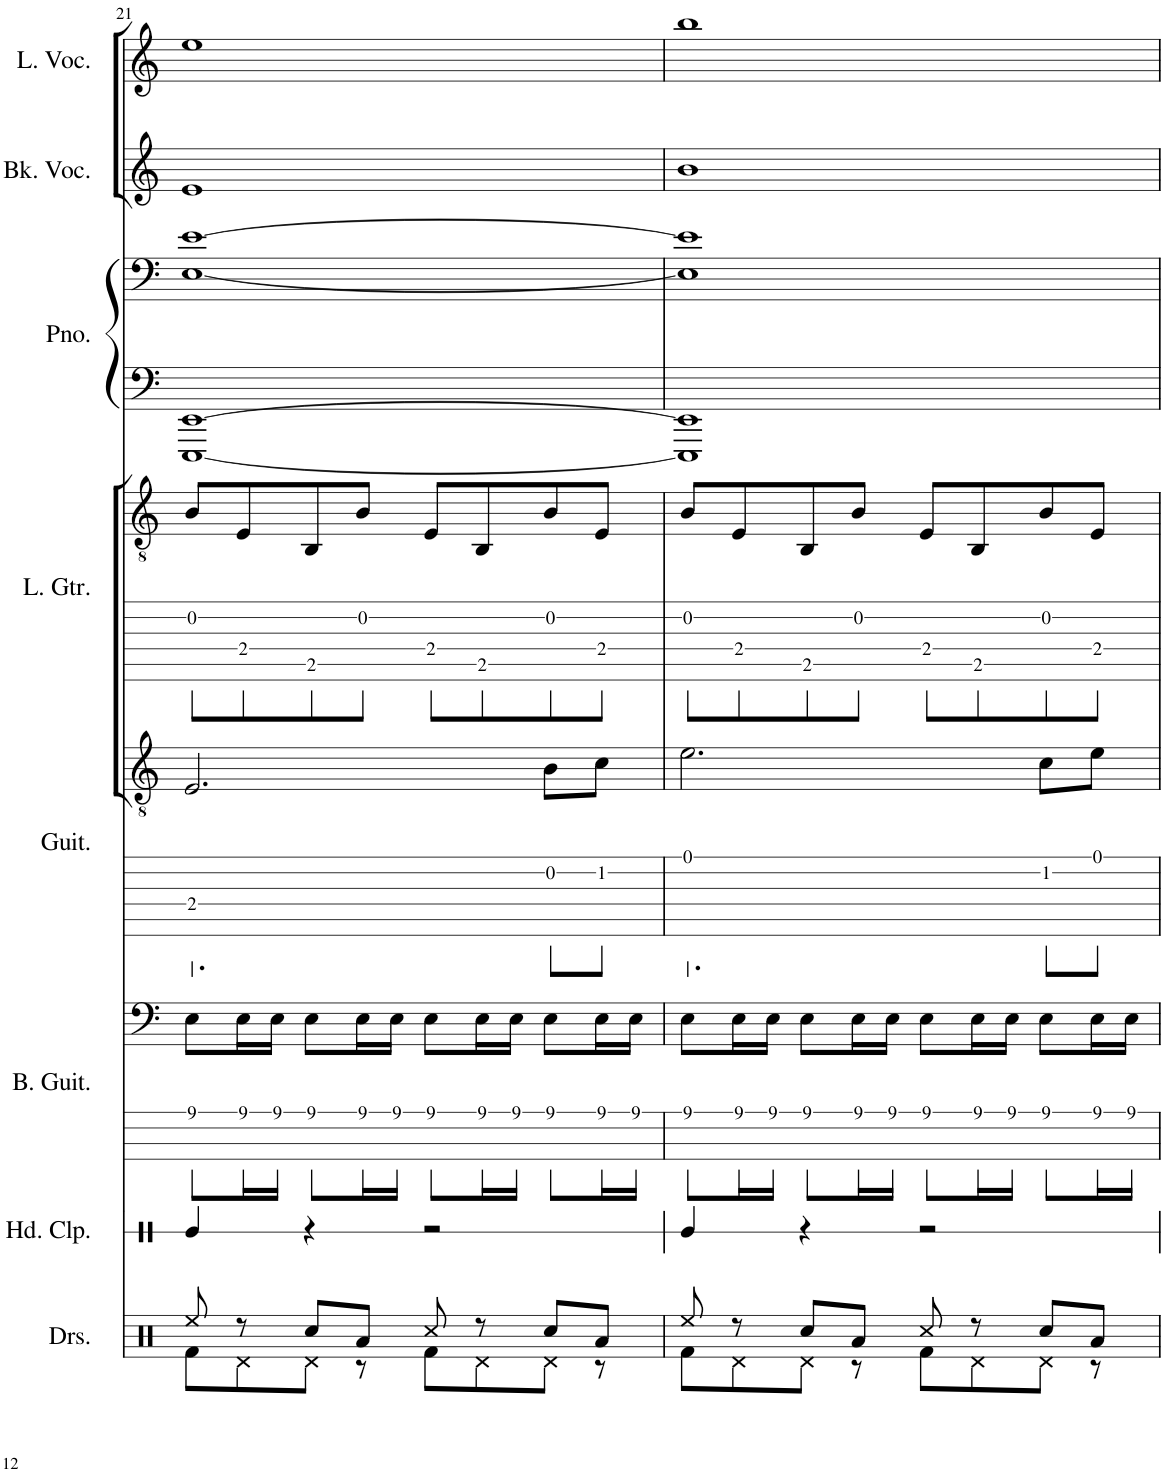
**kern	**kern	**kern	**kern	**kern	**kern	**kern	**kern	**kern	**kern	**kern	**kern
*part12	*part11	*part10	*part9	*part8	*part7	*part6	*part5	*part4	*part3	*part2	*part1
*staff12	*staff11	*staff10	*staff9	*staff8	*staff7	*staff6	*staff5	*staff4	*staff3	*staff2	*staff1
*I"Drumset	*I"Hand Clap	*I"Bass Guitar	*I"Bass Guitar	*I"Classical Guitar	*I"Classical Guitar	*I"Lead Guitar	*I"Lead Guitar	*I"Piano	*I"Piano	*I"Backing Vocals	*I"Lead Vocals
*I'Drs.	*I'Hd. Clp.	*I'B. Guit.	*I'B. Guit.	*I'Guit.	*I'Guit.	*I'L. Gtr.	*I'L. Gtr.	*I'Pno.	*I'Pno.	*I'Bk. Voc.	*I'L. Voc.
!!LO:PB:g=z
*clefX	*clefX	*	*clefF4	*	*clefGv2	*	*clefGv2	*clefF4	*clefF4	*clefG2	*clefG2
*	*	*Trd7c12	*Trd7c12	*	*	*	*	*	*	*	*
*k[]	*k[]	*k[]	*k[]	*k[]	*k[]	*k[]	*k[]	*k[]	*k[]	*k[]	*k[]
*M4/4	*M4/4	*M4/4	*M4/4	*M4/4	*M4/4	*M4/4	*M4/4	*M4/4	*M4/4	*M4/4	*M4/4
=21	=21	=21	=21	=21	=21	=21	=21	=21	=21	=21	=21
*^	*	*	*	*	*	*	*	*	*	*	*
8Ree/	8Rf\L	4Re/	8E\L	8E\L	2.E\	2.E/	8B\L	8B/L	[1EEE [1EE	[1E [1e	1e	1ee
8r	8Rd\	.	16E\L	16E\L	.	.	8E\	8E/	.	.	.	.
.	.	.	16E\JJ	16E\JJ	.	.	.	.	.	.	.	.
8Rcc/L	8Rd\J	4r	8E\L	8E\L	.	.	8BB\	8BB/	.	.	.	.
8Ra/J	8r	.	16E\L	16E\L	.	.	8B\J	8B/J	.	.	.	.
.	.	.	16E\JJ	16E\JJ	.	.	.	.	.	.	.	.
8Rcc/	8Rf\L	2r	8E\L	8E\L	.	.	8E\L	8E/L	.	.	.	.
8r	8Rd\	.	16E\L	16E\L	.	.	8BB\	8BB/	.	.	.	.
.	.	.	16E\JJ	16E\JJ	.	.	.	.	.	.	.	.
8Rcc/L	8Rd\J	.	8E\L	8E\L	8B\L	8B\L	8B\	8B/	.	.	.	.
8Ra/J	8r	.	16E\L	16E\L	8c\J	8c\J	8E\J	8E/J	.	.	.	.
.	.	.	16E\JJ	16E\JJ	.	.	.	.	.	.	.	.
=22	=22	=22	=22	=22	=22	=22	=22	=22	=22	=22	=22	=22
8Ree/	8Rf\L	4Re/	8E\L	8E\L	2.e\	2.e\	8B\L	8B/L	1EEE] 1EE]	1E] 1e]	1b	1bb
8r	8Rd\	.	16E\L	16E\L	.	.	8E\	8E/	.	.	.	.
.	.	.	16E\JJ	16E\JJ	.	.	.	.	.	.	.	.
8Rcc/L	8Rd\J	4r	8E\L	8E\L	.	.	8BB\	8BB/	.	.	.	.
8Ra/J	8r	.	16E\L	16E\L	.	.	8B\J	8B/J	.	.	.	.
.	.	.	16E\JJ	16E\JJ	.	.	.	.	.	.	.	.
8Rcc/	8Rf\L	2r	8E\L	8E\L	.	.	8E\L	8E/L	.	.	.	.
8r	8Rd\	.	16E\L	16E\L	.	.	8BB\	8BB/	.	.	.	.
.	.	.	16E\JJ	16E\JJ	.	.	.	.	.	.	.	.
8Rcc/L	8Rd\J	.	8E\L	8E\L	8c\L	8c\L	8B\	8B/	.	.	.	.
8Ra/J	8r	.	16E\L	16E\L	8e\J	8e\J	8E\J	8E/J	.	.	.	.
.	.	.	16E\JJ	16E\JJ	.	.	.	.	.	.	.	.
*v	*v	*	*	*	*	*	*	*	*	*	*	*
=	=	=	=	=	=	=	=	=	=	=	=
*-	*-	*-	*-	*-	*-	*-	*-	*-	*-	*-	*-
